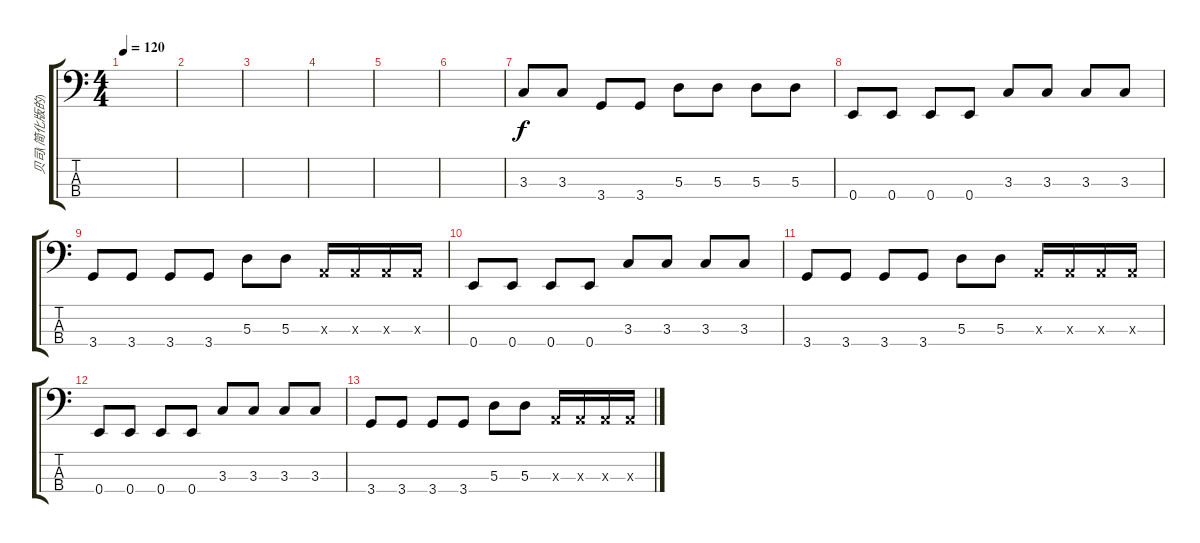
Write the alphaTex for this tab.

\track ("贝司(简化版的)" "贝司(简化版的)") {instrument electricbassfinger}
\staff {score tabs}
\tuning (G2 D2 A1 E1) {hide}
\ts (4 4)
\tempo 120
\clef f4
\ks c
|
|
|
|
|
|
3.3.8 3.3.8 3.4.8 3.4.8 5.3.8 5.3.8 5.3.8 5.3.8 |
0.4.8 0.4.8 0.4.8 0.4.8 3.3.8 3.3.8 3.3.8 3.3.8 |
3.4.8 3.4.8 3.4.8 3.4.8 5.3.8 5.3.8 0.3{x}.16 0.3{x}.16 0.3{x}.16 0.3{x}.16 |
0.4.8 0.4.8 0.4.8 0.4.8 3.3.8 3.3.8 3.3.8 3.3.8 |
3.4.8 3.4.8 3.4.8 3.4.8 5.3.8 5.3.8 0.3{x}.16 0.3{x}.16 0.3{x}.16 0.3{x}.16 |
0.4.8 0.4.8 0.4.8 0.4.8 3.3.8 3.3.8 3.3.8 3.3.8 |
3.4.8 3.4.8 3.4.8 3.4.8 5.3.8 5.3.8 0.3{x}.16 0.3{x}.16 0.3{x}.16 0.3{x}.16
